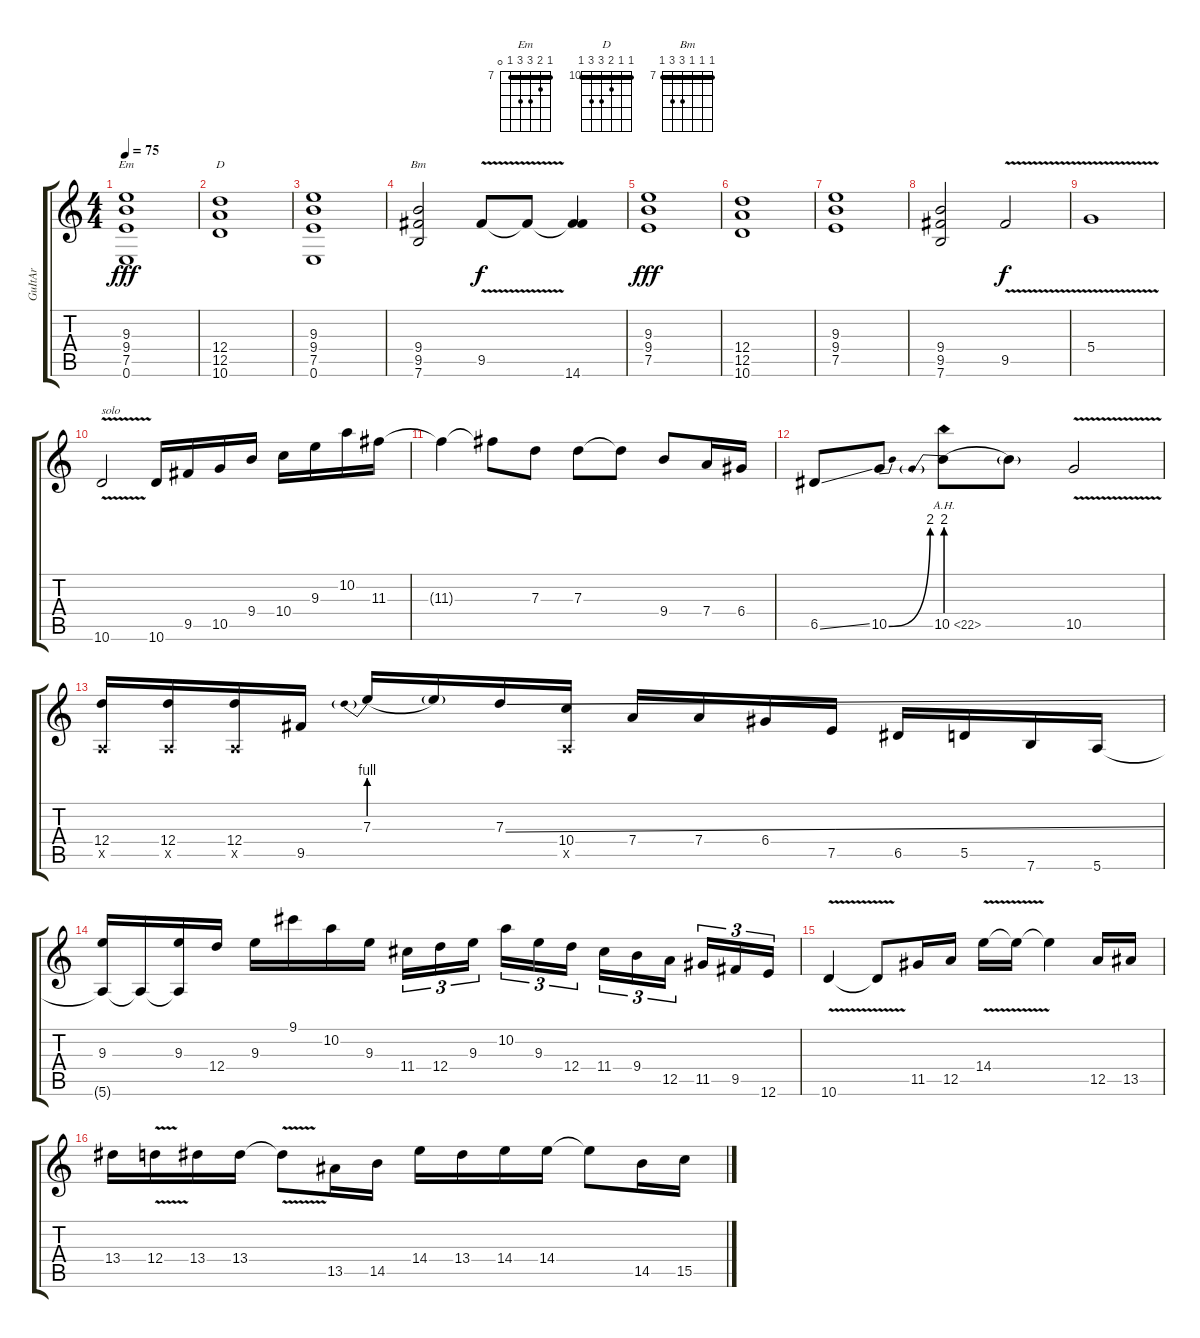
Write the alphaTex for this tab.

\track ("GuItAr" "GuItAr") {instrument overdrivenguitar}
\staff {score tabs}
\tuning (E4 B3 G3 D3 A2 E2) {hide}
\chord ("Em" 7 8 9 9 7 0) {firstfret 7 barre 7}
\chord ("D" 10 10 11 12 12 10) {firstfret 10 barre 10}
\chord ("Bm" 7 7 7 9 9 7) {firstfret 7 barre 7}
\ts (4 4)
\tempo 75
\clef g2
\ks c
(9.3 9.4 7.5 0.6).1{ch "Em" dy fff} |
(12.4 12.5 10.6).1{ch "D"} |
(9.3 9.4 7.5 0.6).1 |
(9.4 9.5 7.6).2{ch "Bm"} 9.5{v}.8{dy f} 9.5{t}.8 (9.5{t} 14.6).4 |
(9.3 9.4 7.5).1{dy fff} |
(12.4 12.5 10.6).1 |
(9.3 9.4 7.5).1 |
(9.4 9.5 7.6).2 9.5{v}.2{dy f} |
5.4{v}.1 |
10.6{v}.2{txt "solo"} 10.6.16 9.5.16 10.5.16 9.4.16 10.4.16 9.3.16 10.2.16 11.3.16 |
11.3{t}.4 11.3{t}.8 7.3.8 7.3.8 7.3{t}.8 9.4.8 7.4.16 6.4.16 |
6.5{ss}.8 10.5{be (bend 0 0 60 8)}.8 10.5{be (prebend 0 8 60 8) ah 12}.8 10.5{t}.8 10.5{v}.2 |
(12.4 0.5{x}).16 (12.4 0.5{x}).16 (12.4 0.5{x}).16 9.5.16 7.3{be (prebend 0 4 60 4)}.16 7.3{t}.16 7.3{ss}.16 (10.4 0.5{x}).16 7.4.16 7.4.16 6.4.16 7.5.16 6.5.16 5.5.16 7.6.16 5.6.16 |
(9.3 5.6{t}).16 5.6{t}.16 (9.3 5.6{t}).16 12.4.16 9.3.16 9.1.16 10.2.16 9.3.16 11.4.16{tu (3 2)} 12.4.16{tu (3 2)} 9.3.16{tu (3 2) beam splitsecondary} 10.2.16{tu (3 2)} 9.3.16{tu (3 2)} 12.4.16{tu (3 2)} 11.4.16{tu (3 2)} 9.4.16{tu (3 2)} 12.5.16{tu (3 2) beam splitsecondary} 11.5.16{tu (3 2)} 9.5.16{tu (3 2)} 12.6.16{tu (3 2)} |
10.6{v}.4 10.6{t}.8 11.5.16 12.5.16 14.4{v}.16 14.4{t}.16 14.4{t}.4 12.5.16 13.5.16 |
13.4.16 12.4{v}.16 13.4.16 13.4.16 13.4{v t}.8 13.5.16 14.5.16 14.4.16 13.4.16 14.4.16 14.4.16 14.4{t}.8 14.5.16 15.5.16
